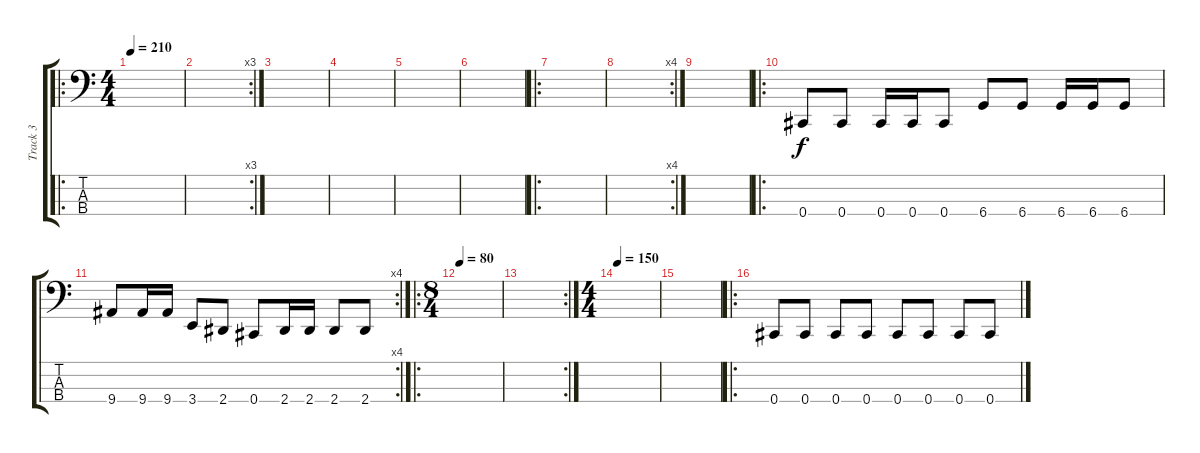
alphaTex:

\track ("Track 3" "Track 3") {instrument electricbasspick}
\staff {score tabs}
\tuning (Gb2 Db2 Ab1 Db1) {hide}
\ro
\ts (4 4)
\tempo 210
\clef f4
\ks c
|
\rc 3
|
|
|
|
|
\ro
|
\rc 4
|
|
\ro
0.4.8 0.4.8 0.4.16 0.4.16 0.4.8 6.4.8 6.4.8 6.4.16 6.4.16 6.4.8 |
\rc 4
9.4.8 9.4.16 9.4.16 3.4.8 2.4.8 0.4.8 2.4.16 2.4.16 2.4.8 2.4.8 |
\ro
\ts (8 4)
\tempo 80
|
\rc 2
|
\ts (4 4)
\tempo 150
|
|
\ro
0.4.8 0.4.8 0.4.8 0.4.8 0.4.8 0.4.8 0.4.8 0.4.8
